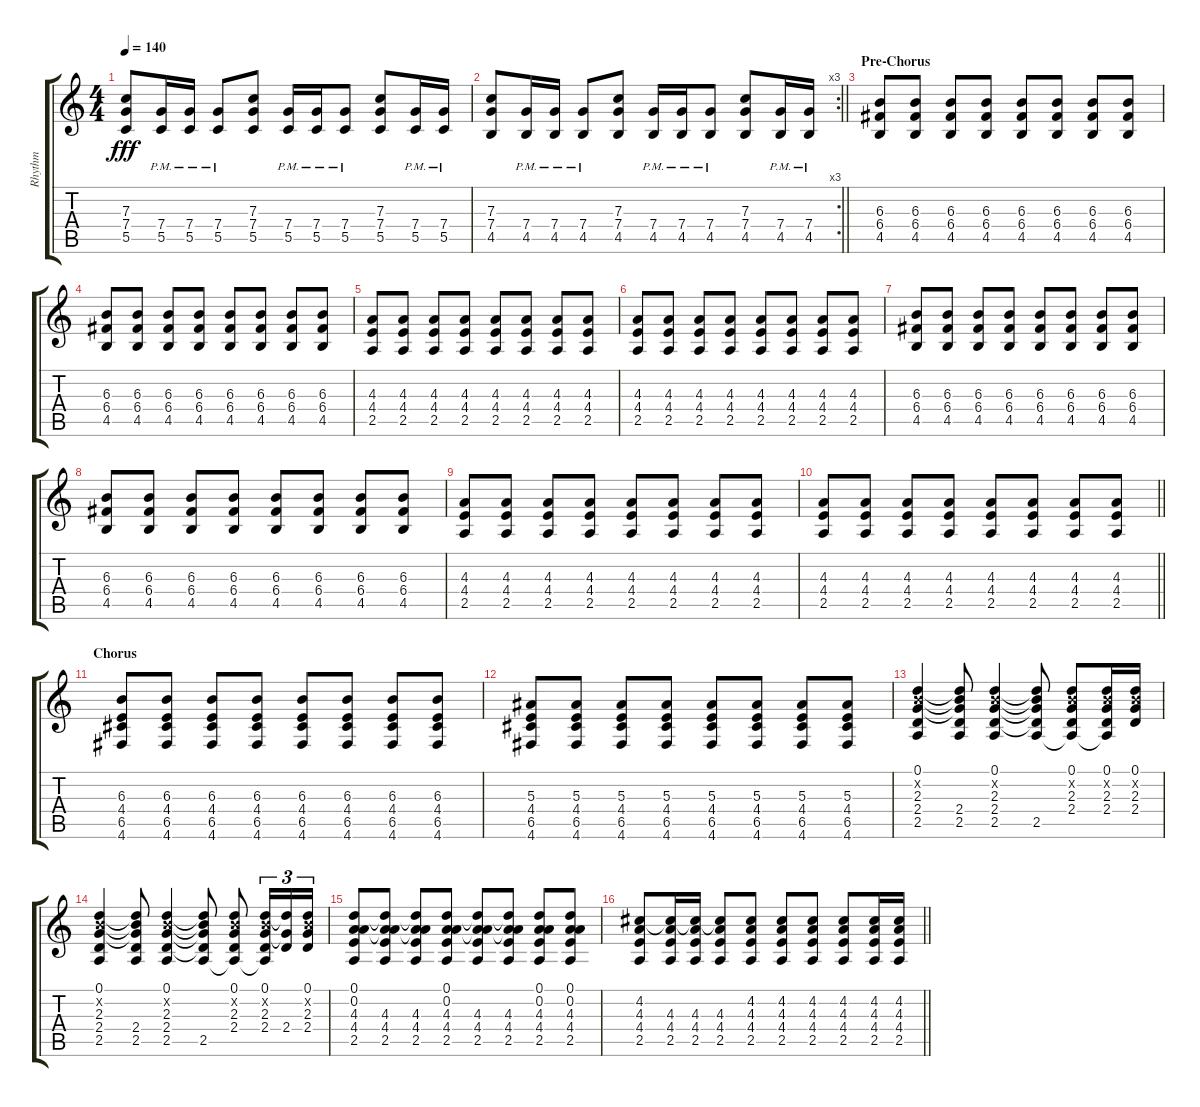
\track ("Rhythm" "Rhythm") {instrument overdrivenguitar}
\staff {score tabs}
\tuning (D4 A3 F3 C3 G2 D2) {hide}
\ts (4 4)
\tempo 140
\clef g2
\ks c
(7.3 7.4 5.5).8{dy fff} (7.4{pm} 5.5{pm}).16 (7.4{pm} 5.5{pm}).16 (7.4{pm} 5.5{pm}).8 (7.3 7.4 5.5).8 (7.4{pm} 5.5{pm}).16 (7.4{pm} 5.5{pm}).16 (7.4{pm} 5.5{pm}).8 (7.3 7.4 5.5).8 (7.4{pm} 5.5{pm}).16 (7.4{pm} 5.5{pm}).16 |
\rc 3
\barLineRight lightlight
(7.3 7.4 4.5).8 (7.4{pm} 4.5{pm}).16 (7.4{pm} 4.5{pm}).16 (7.4{pm} 4.5{pm}).8 (7.3 7.4 4.5).8 (7.4{pm} 4.5{pm}).16 (7.4{pm} 4.5{pm}).16 (7.4{pm} 4.5{pm}).8 (7.3 7.4 4.5).8 (7.4{pm} 4.5{pm}).16 (7.4{pm} 4.5{pm}).16 |
\section ("" "Pre-Chorus")
(6.3 6.4 4.5).8 (6.3 6.4 4.5).8 (6.3 6.4 4.5).8 (6.3 6.4 4.5).8 (6.3 6.4 4.5).8 (6.3 6.4 4.5).8 (6.3 6.4 4.5).8 (6.3 6.4 4.5).8 |
(6.3 6.4 4.5).8 (6.3 6.4 4.5).8 (6.3 6.4 4.5).8 (6.3 6.4 4.5).8 (6.3 6.4 4.5).8 (6.3 6.4 4.5).8 (6.3 6.4 4.5).8 (6.3 6.4 4.5).8 |
(4.3 4.4 2.5).8 (4.3 4.4 2.5).8 (4.3 4.4 2.5).8 (4.3 4.4 2.5).8 (4.3 4.4 2.5).8 (4.3 4.4 2.5).8 (4.3 4.4 2.5).8 (4.3 4.4 2.5).8 |
(4.3 4.4 2.5).8 (4.3 4.4 2.5).8 (4.3 4.4 2.5).8 (4.3 4.4 2.5).8 (4.3 4.4 2.5).8 (4.3 4.4 2.5).8 (4.3 4.4 2.5).8 (4.3 4.4 2.5).8 |
(6.3 6.4 4.5).8 (6.3 6.4 4.5).8 (6.3 6.4 4.5).8 (6.3 6.4 4.5).8 (6.3 6.4 4.5).8 (6.3 6.4 4.5).8 (6.3 6.4 4.5).8 (6.3 6.4 4.5).8 |
(6.3 6.4 4.5).8 (6.3 6.4 4.5).8 (6.3 6.4 4.5).8 (6.3 6.4 4.5).8 (6.3 6.4 4.5).8 (6.3 6.4 4.5).8 (6.3 6.4 4.5).8 (6.3 6.4 4.5).8 |
(4.3 4.4 2.5).8 (4.3 4.4 2.5).8 (4.3 4.4 2.5).8 (4.3 4.4 2.5).8 (4.3 4.4 2.5).8 (4.3 4.4 2.5).8 (4.3 4.4 2.5).8 (4.3 4.4 2.5).8 |
\barLineRight lightlight
(4.3 4.4 2.5).8 (4.3 4.4 2.5).8 (4.3 4.4 2.5).8 (4.3 4.4 2.5).8 (4.3 4.4 2.5).8 (4.3 4.4 2.5).8 (4.3 4.4 2.5).8 (4.3 4.4 2.5).8 |
\section ("" "Chorus")
(6.3 4.4 6.5 4.6).8 (6.3 4.4 6.5 4.6).8 (6.3 4.4 6.5 4.6).8 (6.3 4.4 6.5 4.6).8 (6.3 4.4 6.5 4.6).8 (6.3 4.4 6.5 4.6).8 (6.3 4.4 6.5 4.6).8 (6.3 4.4 6.5 4.6).8 |
(5.3 4.4 6.5 4.6).8 (5.3 4.4 6.5 4.6).8 (5.3 4.4 6.5 4.6).8 (5.3 4.4 6.5 4.6).8 (5.3 4.4 6.5 4.6).8 (5.3 4.4 6.5 4.6).8 (5.3 4.4 6.5 4.6).8 (5.3 4.4 6.5 4.6).8 |
(0.1 2.2{x} 2.3 2.4 2.5).4 (0.1{t} 2.2{t} 2.3{t} 2.4 2.5).8 (0.1 2.2{x} 2.3 2.4 2.5).4 (0.1{t} 2.2{t} 2.3{t} 2.4{t} 2.5).8 (0.1 2.2{x} 2.3 2.4 2.5{t}).8 (0.1 2.2{x} 2.3 2.4 2.5{t}).16 (0.1 2.2{x} 2.3 2.4).16 |
(0.1 2.2{x} 2.3 2.4 2.5).4 (0.1{t} 2.2{t} 2.3{t} 2.4 2.5).8 (0.1 2.2{x} 2.3 2.4 2.5).4 (0.1{t} 2.2{t} 2.3{t} 2.4{t} 2.5).8 (0.1 2.2{x} 2.3 2.4 2.5{t}).8 (0.1 2.2{x} 2.3 2.4 2.5{t}).16{tu (3 2)} (0.1{t} 2.3{t} 2.4).16{tu (3 2)} (0.1 2.2{x} 2.3 2.4).16{tu (3 2)} |
(0.1 0.2 4.3 4.4 2.5).8 (0.1{t} 0.2{t} 4.3 4.4 2.5).8 (0.1{t} 0.2{t} 4.3 4.4 2.5).8 (0.1 0.2 4.3 4.4 2.5).8 (0.1{t} 0.2{t} 4.3 4.4 2.5).8 (0.1{t} 0.2{t} 4.3 4.4 2.5).8 (0.1 0.2 4.3 4.4 2.5).8 (0.1 0.2 4.3 4.4 2.5).8 |
\barLineRight lightlight
(4.2 4.3 4.4 2.5).8 (4.2{t} 4.3 4.4 2.5).16 (4.2{t} 4.3 4.4 2.5).16 (4.2{t} 4.3 4.4 2.5).8 (4.2 4.3 4.4 2.5).8 (4.2 4.3 4.4 2.5).8 (4.2 4.3 4.4 2.5).8 (4.2 4.3 4.4 2.5).8 (4.2 4.3 4.4 2.5).16 (4.2 4.3 4.4 2.5).16
